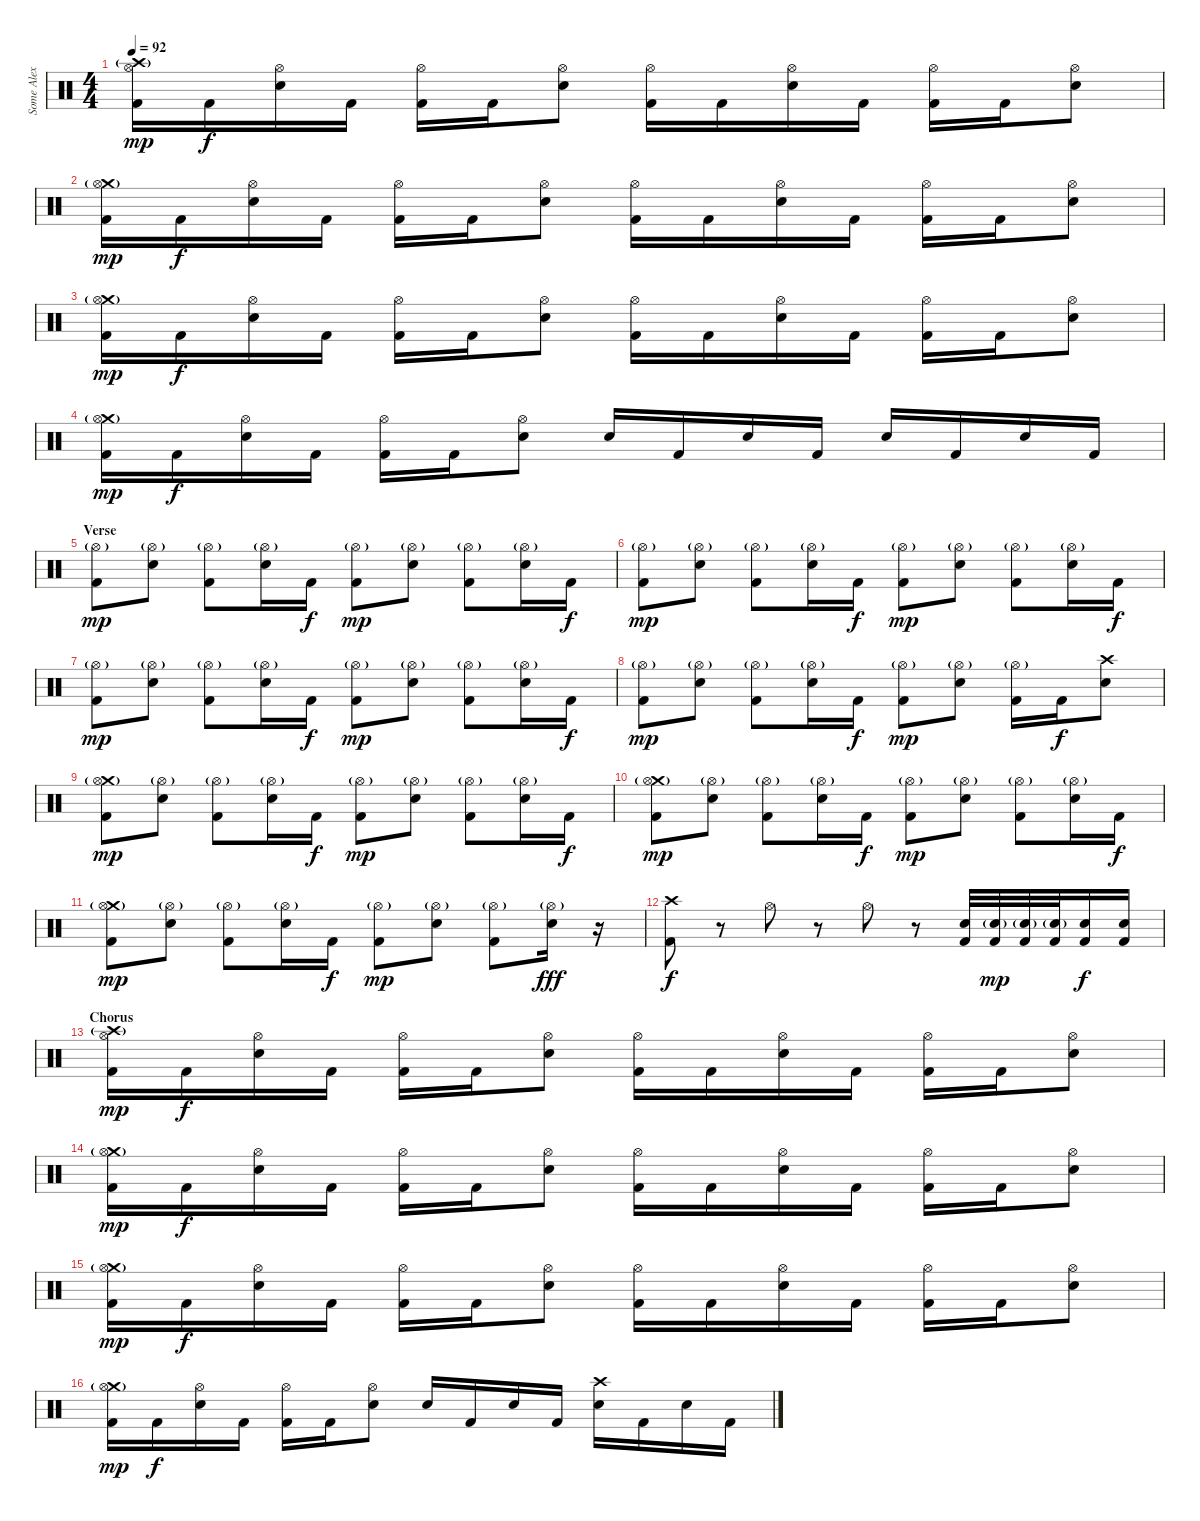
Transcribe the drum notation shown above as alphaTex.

\track ("Some Alex Character" "Some Alex ") {instrument percussion}
\staff {score}
\articulation defaults
\ts (4 4)
\tempo 92
\clef neutral
\ks c
("Crash high (hit)"{g} "Hi-Hat (open)" "Kick (hit) 2").16{dy mp} "Kick (hit) 2".16{dy f} ("Hi-Hat (open)" "Electric Snare (hit)").16 "Kick (hit) 2".16 ("Hi-Hat (open)" "Kick (hit) 2").16 "Kick (hit) 2".16 ("Hi-Hat (open)" "Electric Snare (hit)").8 ("Hi-Hat (open)" "Kick (hit) 2").16 "Kick (hit) 2".16 ("Hi-Hat (open)" "Electric Snare (hit)").16 "Kick (hit) 2".16 ("Hi-Hat (open)" "Kick (hit) 2").16 "Kick (hit) 2".16 ("Hi-Hat (open)" "Electric Snare (hit)").8 |
("Crash medium (hit)"{g} "Hi-Hat (open)" "Kick (hit) 2").16{dy mp} "Kick (hit) 2".16{dy f} ("Hi-Hat (open)" "Electric Snare (hit)").16 "Kick (hit) 2".16 ("Hi-Hat (open)" "Kick (hit) 2").16 "Kick (hit) 2".16 ("Hi-Hat (open)" "Electric Snare (hit)").8 ("Hi-Hat (open)" "Kick (hit) 2").16 "Kick (hit) 2".16 ("Hi-Hat (open)" "Electric Snare (hit)").16 "Kick (hit) 2".16 ("Hi-Hat (open)" "Kick (hit) 2").16 "Kick (hit) 2".16 ("Hi-Hat (open)" "Electric Snare (hit)").8 |
("Crash medium (hit)"{g} "Hi-Hat (open)" "Kick (hit) 2").16{dy mp} "Kick (hit) 2".16{dy f} ("Hi-Hat (open)" "Electric Snare (hit)").16 "Kick (hit) 2".16 ("Hi-Hat (open)" "Kick (hit) 2").16 "Kick (hit) 2".16 ("Hi-Hat (open)" "Electric Snare (hit)").8 ("Hi-Hat (open)" "Kick (hit) 2").16 "Kick (hit) 2".16 ("Hi-Hat (open)" "Electric Snare (hit)").16 "Kick (hit) 2".16 ("Hi-Hat (open)" "Kick (hit) 2").16 "Kick (hit) 2".16 ("Hi-Hat (open)" "Electric Snare (hit)").8 |
("Crash medium (hit)"{g} "Hi-Hat (open)" "Kick (hit) 2").16{dy mp} "Kick (hit) 2".16{dy f} ("Hi-Hat (open)" "Electric Snare (hit)").16 "Kick (hit) 2".16 ("Hi-Hat (open)" "Kick (hit) 2").16 "Kick (hit) 2".16 ("Hi-Hat (open)" "Electric Snare (hit)").8 "Electric Snare (hit)".16 "Kick (hit) 2".16 "Electric Snare (hit)".16 "Kick (hit) 2".16 "Electric Snare (hit)".16 "Kick (hit) 2".16 "Electric Snare (hit)".16 "Kick (hit) 2".16 |
\section ("" "Verse")
("Hi-Hat (open)"{g} "Kick (hit) 2").8{dy mp} ("Hi-Hat (open)"{g} "Electric Snare (hit)").8 ("Hi-Hat (open)"{g} "Kick (hit) 2").8 ("Hi-Hat (open)"{g} "Electric Snare (hit)").16 "Kick (hit) 2".16{dy f} ("Hi-Hat (open)"{g} "Kick (hit) 2").8{dy mp} ("Hi-Hat (open)"{g} "Electric Snare (hit)").8 ("Hi-Hat (open)"{g} "Kick (hit) 2").8 ("Hi-Hat (open)"{g} "Electric Snare (hit)").16 "Kick (hit) 2".16{dy f} |
("Hi-Hat (open)"{g} "Kick (hit) 2").8{dy mp} ("Hi-Hat (open)"{g} "Electric Snare (hit)").8 ("Hi-Hat (open)"{g} "Kick (hit) 2").8 ("Hi-Hat (open)"{g} "Electric Snare (hit)").16 "Kick (hit) 2".16{dy f} ("Hi-Hat (open)"{g} "Kick (hit) 2").8{dy mp} ("Hi-Hat (open)"{g} "Electric Snare (hit)").8 ("Hi-Hat (open)"{g} "Kick (hit) 2").8 ("Hi-Hat (open)"{g} "Electric Snare (hit)").16 "Kick (hit) 2".16{dy f} |
("Hi-Hat (open)"{g} "Kick (hit) 2").8{dy mp} ("Hi-Hat (open)"{g} "Electric Snare (hit)").8 ("Hi-Hat (open)"{g} "Kick (hit) 2").8 ("Hi-Hat (open)"{g} "Electric Snare (hit)").16 "Kick (hit) 2".16{dy f} ("Hi-Hat (open)"{g} "Kick (hit) 2").8{dy mp} ("Hi-Hat (open)"{g} "Electric Snare (hit)").8 ("Hi-Hat (open)"{g} "Kick (hit) 2").8 ("Hi-Hat (open)"{g} "Electric Snare (hit)").16 "Kick (hit) 2".16{dy f} |
("Hi-Hat (open)"{g} "Kick (hit) 2").8{dy mp} ("Hi-Hat (open)"{g} "Electric Snare (hit)").8 ("Hi-Hat (open)"{g} "Kick (hit) 2").8 ("Hi-Hat (open)"{g} "Electric Snare (hit)").16 "Kick (hit) 2".16{dy f} ("Hi-Hat (open)"{g} "Kick (hit) 2").8{dy mp} ("Hi-Hat (open)"{g} "Electric Snare (hit)").8 ("Hi-Hat (open)"{g} "Kick (hit) 2").16 "Kick (hit) 2".16{dy f} ("Crash high (hit)" "Electric Snare (hit)").8 |
("Crash medium (hit)" "Hi-Hat (open)"{g} "Kick (hit) 2").8{dy mp} ("Hi-Hat (open)"{g} "Electric Snare (hit)").8 ("Hi-Hat (open)"{g} "Kick (hit) 2").8 ("Hi-Hat (open)"{g} "Electric Snare (hit)").16 "Kick (hit) 2".16{dy f} ("Hi-Hat (open)"{g} "Kick (hit) 2").8{dy mp} ("Hi-Hat (open)"{g} "Electric Snare (hit)").8 ("Hi-Hat (open)"{g} "Kick (hit) 2").8 ("Hi-Hat (open)"{g} "Electric Snare (hit)").16 "Kick (hit) 2".16{dy f} |
("Crash medium (hit)" "Hi-Hat (open)"{g} "Kick (hit) 2").8{dy mp} ("Hi-Hat (open)"{g} "Electric Snare (hit)").8 ("Hi-Hat (open)"{g} "Kick (hit) 2").8 ("Hi-Hat (open)"{g} "Electric Snare (hit)").16 "Kick (hit) 2".16{dy f} ("Hi-Hat (open)"{g} "Kick (hit) 2").8{dy mp} ("Hi-Hat (open)"{g} "Electric Snare (hit)").8 ("Hi-Hat (open)"{g} "Kick (hit) 2").8 ("Hi-Hat (open)"{g} "Electric Snare (hit)").16 "Kick (hit) 2".16{dy f} |
("Crash medium (hit)" "Hi-Hat (open)"{g} "Kick (hit) 2").8{dy mp} ("Hi-Hat (open)"{g} "Electric Snare (hit)").8 ("Hi-Hat (open)"{g} "Kick (hit) 2").8 ("Hi-Hat (open)"{g} "Electric Snare (hit)").16 "Kick (hit) 2".16{dy f} ("Hi-Hat (open)"{g} "Kick (hit) 2").8{dy mp} ("Hi-Hat (open)"{g} "Electric Snare (hit)").8 ("Hi-Hat (open)"{g} "Kick (hit) 2").8 ("Hi-Hat (open)"{g} "Electric Snare (hit)").16{dy fff} r.16 |
("Crash high (hit)" "Kick (hit) 2").8{dy f} r.8 "Hi-Hat (open)".8 r.8 "Hi-Hat (open)".8 r.8 ("Electric Snare (hit)" "Kick (hit) 2").32 ("Electric Snare (hit)"{g} "Kick (hit) 2").32{dy mp} ("Electric Snare (hit)"{g} "Kick (hit) 2").32 ("Electric Snare (hit)"{g} "Kick (hit) 2").32 ("Electric Snare (hit)" "Kick (hit) 2").16{dy f} ("Electric Snare (hit)" "Kick (hit) 2").16 |
\section ("" "Chorus")
("Crash high (hit)"{g} "Hi-Hat (open)" "Kick (hit) 2").16{dy mp} "Kick (hit) 2".16{dy f} ("Hi-Hat (open)" "Electric Snare (hit)").16 "Kick (hit) 2".16 ("Hi-Hat (open)" "Kick (hit) 2").16 "Kick (hit) 2".16 ("Hi-Hat (open)" "Electric Snare (hit)").8 ("Hi-Hat (open)" "Kick (hit) 2").16 "Kick (hit) 2".16 ("Hi-Hat (open)" "Electric Snare (hit)").16 "Kick (hit) 2".16 ("Hi-Hat (open)" "Kick (hit) 2").16 "Kick (hit) 2".16 ("Hi-Hat (open)" "Electric Snare (hit)").8 |
("Crash medium (hit)"{g} "Hi-Hat (open)" "Kick (hit) 2").16{dy mp} "Kick (hit) 2".16{dy f} ("Hi-Hat (open)" "Electric Snare (hit)").16 "Kick (hit) 2".16 ("Hi-Hat (open)" "Kick (hit) 2").16 "Kick (hit) 2".16 ("Hi-Hat (open)" "Electric Snare (hit)").8 ("Hi-Hat (open)" "Kick (hit) 2").16 "Kick (hit) 2".16 ("Hi-Hat (open)" "Electric Snare (hit)").16 "Kick (hit) 2".16 ("Hi-Hat (open)" "Kick (hit) 2").16 "Kick (hit) 2".16 ("Hi-Hat (open)" "Electric Snare (hit)").8 |
("Crash medium (hit)"{g} "Hi-Hat (open)" "Kick (hit) 2").16{dy mp} "Kick (hit) 2".16{dy f} ("Hi-Hat (open)" "Electric Snare (hit)").16 "Kick (hit) 2".16 ("Hi-Hat (open)" "Kick (hit) 2").16 "Kick (hit) 2".16 ("Hi-Hat (open)" "Electric Snare (hit)").8 ("Hi-Hat (open)" "Kick (hit) 2").16 "Kick (hit) 2".16 ("Hi-Hat (open)" "Electric Snare (hit)").16 "Kick (hit) 2".16 ("Hi-Hat (open)" "Kick (hit) 2").16 "Kick (hit) 2".16 ("Hi-Hat (open)" "Electric Snare (hit)").8 |
("Crash medium (hit)"{g} "Hi-Hat (open)" "Kick (hit) 2").16{dy mp} "Kick (hit) 2".16{dy f} ("Hi-Hat (open)" "Electric Snare (hit)").16 "Kick (hit) 2".16 ("Hi-Hat (open)" "Kick (hit) 2").16 "Kick (hit) 2".16 ("Hi-Hat (open)" "Electric Snare (hit)").8 "Electric Snare (hit)".16 "Kick (hit) 2".16 "Electric Snare (hit)".16 "Kick (hit) 2".16 ("Crash high (hit)" "Electric Snare (hit)").16 "Kick (hit) 2".16 "Electric Snare (hit)".16 "Kick (hit) 2".16
